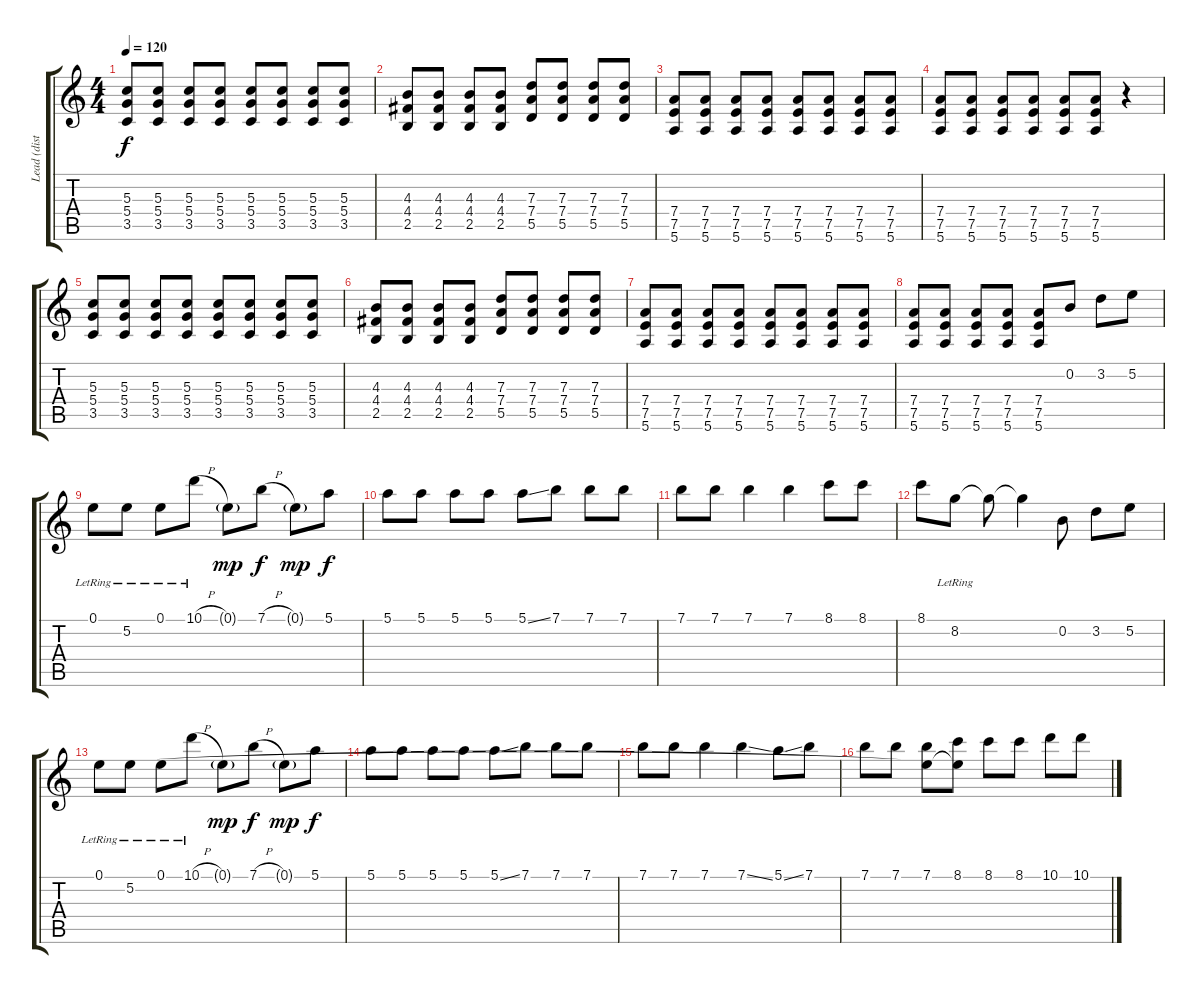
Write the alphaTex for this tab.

\track ("Lead (dist.)" "Lead (dist") {instrument distortionguitar}
\staff {score tabs}
\tuning (E4 B3 G3 D3 A2 E2) {hide}
\ts (4 4)
\tempo 120
\clef g2
\ks c
(5.3 5.4 3.5).8{dy f} (5.3 5.4 3.5).8 (5.3 5.4 3.5).8 (5.3 5.4 3.5).8 (5.3 5.4 3.5).8 (5.3 5.4 3.5).8 (5.3 5.4 3.5).8 (5.3 5.4 3.5).8 |
(4.3 4.4 2.5).8 (4.3 4.4 2.5).8 (4.3 4.4 2.5).8 (4.3 4.4 2.5).8 (7.3 7.4 5.5).8 (7.3 7.4 5.5).8 (7.3 7.4 5.5).8 (7.3 7.4 5.5).8 |
(7.4 7.5 5.6).8 (7.4 7.5 5.6).8 (7.4 7.5 5.6).8 (7.4 7.5 5.6).8 (7.4 7.5 5.6).8 (7.4 7.5 5.6).8 (7.4 7.5 5.6).8 (7.4 7.5 5.6).8 |
(7.4 7.5 5.6).8 (7.4 7.5 5.6).8 (7.4 7.5 5.6).8 (7.4 7.5 5.6).8 (7.4 7.5 5.6).8 (7.4 7.5 5.6).8 r.4 |
(5.3 5.4 3.5).8 (5.3 5.4 3.5).8 (5.3 5.4 3.5).8 (5.3 5.4 3.5).8 (5.3 5.4 3.5).8 (5.3 5.4 3.5).8 (5.3 5.4 3.5).8 (5.3 5.4 3.5).8 |
(4.3 4.4 2.5).8 (4.3 4.4 2.5).8 (4.3 4.4 2.5).8 (4.3 4.4 2.5).8 (7.3 7.4 5.5).8 (7.3 7.4 5.5).8 (7.3 7.4 5.5).8 (7.3 7.4 5.5).8 |
(7.4 7.5 5.6).8 (7.4 7.5 5.6).8 (7.4 7.5 5.6).8 (7.4 7.5 5.6).8 (7.4 7.5 5.6).8 (7.4 7.5 5.6).8 (7.4 7.5 5.6).8 (7.4 7.5 5.6).8 |
(7.4 7.5 5.6).8 (7.4 7.5 5.6).8 (7.4 7.5 5.6).8 (7.4 7.5 5.6).8 (7.4 7.5 5.6).8 0.2.8 3.2.8 5.2.8 |
0.1{lr}.8 5.2{lr}.8 0.1{lr}.8 10.1{h lr}.8 0.1{g}.8{dy mp} 7.1{h}.8{dy f} 0.1{g}.8{dy mp} 5.1.8{dy f} |
5.1.8 5.1.8 5.1.8 5.1.8 5.1{ss}.8 7.1.8 7.1.8 7.1.8 |
7.1.8 7.1.8 7.1.4 7.1.4 8.1.8 8.1.8 |
8.1.8 8.2{lr}.8 8.2{t}.8 8.2{t}.4 0.2.8 3.2.8 5.2.8 |
0.1{lr}.8 5.2{lr}.8 0.1{lr}.8 10.1{h lr}.8 0.1{g}.8{dy mp} 7.1{h}.8{dy f} 0.1{g}.8{dy mp} 5.1.8{dy f} |
5.1.8 5.1.8 5.1.8 5.1.8 5.1{ss}.8 7.1.8 7.1.8 7.1.8 |
7.1.8 7.1.8 7.1.4 7.1{ss}.4 5.1{ss}.8 7.1.8 |
7.1.8 7.1.8 (7.1 5.2{t}).8 (8.1 5.2{t}).8 8.1.8 8.1.8 10.1.8 10.1.8
